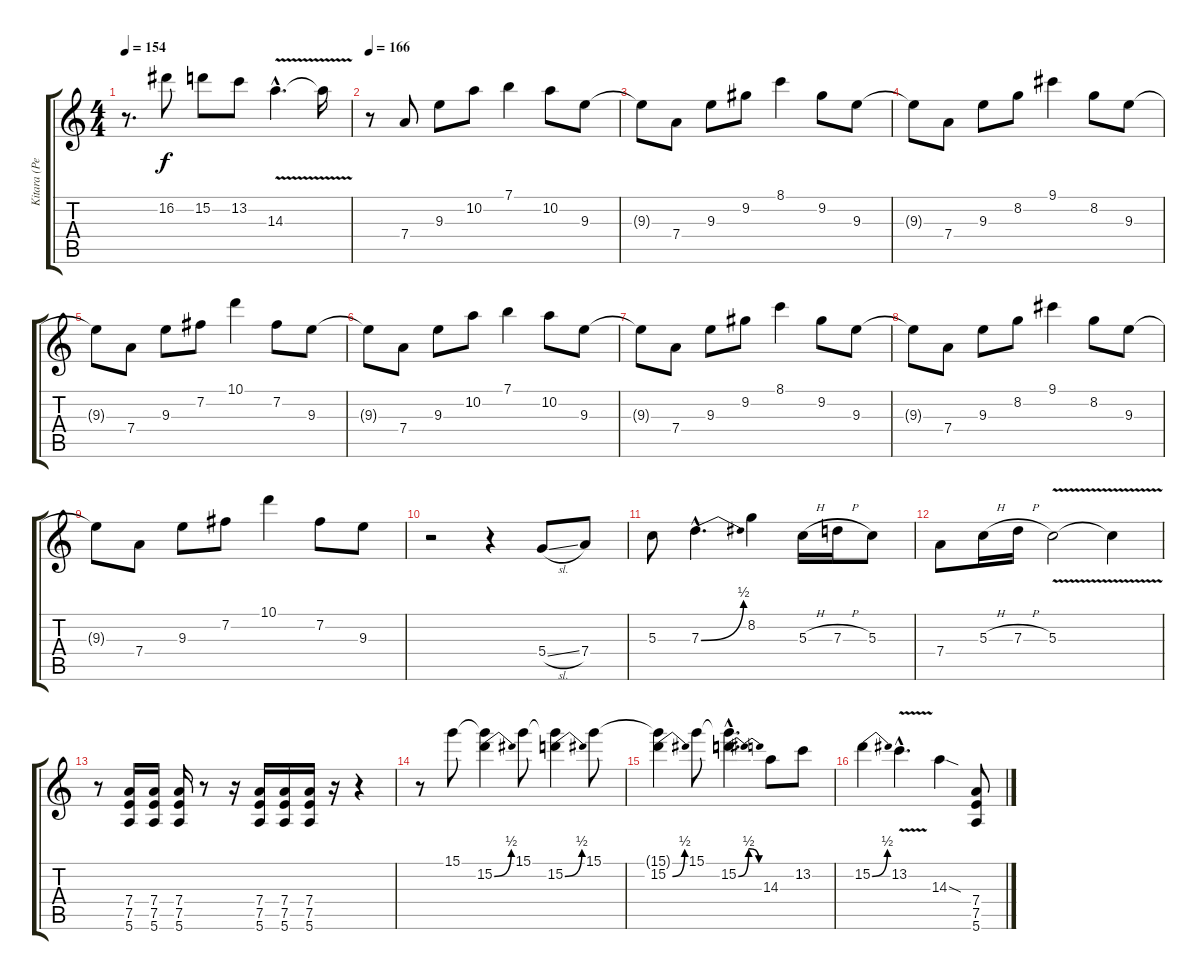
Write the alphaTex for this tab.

\track ("Kitara (Pero)" "Kitara (Pe") {instrument overdrivenguitar}
\staff {score tabs}
\tuning (E4 B3 G3 D3 A2 E2) {hide}
\ts (4 4)
\tempo 154
\clef g2
\ks c
r.8{d dy f} 16.2.8 15.2.8 13.2.8 14.3{v hac}.4{d} 14.3{t}.16 |
\tempo 166
r.8{instrument acousticguitarsteel} 7.4.8 9.3.8 10.2.8 7.1.4 10.2.8 9.3.8 |
9.3{t}.8 7.4.8 9.3.8 9.2.8 8.1.4 9.2.8 9.3.8 |
9.3{t}.8 7.4.8 9.3.8 8.2.8 9.1.4 8.2.8 9.3.8 |
9.3{t}.8 7.4.8 9.3.8 7.2.8 10.1.4 7.2.8 9.3.8 |
9.3{t}.8 7.4.8 9.3.8 10.2.8 7.1.4 10.2.8 9.3.8 |
9.3{t}.8 7.4.8 9.3.8 9.2.8 8.1.4 9.2.8 9.3.8 |
9.3{t}.8 7.4.8 9.3.8 8.2.8 9.1.4 8.2.8 9.3.8 |
9.3{t}.8 7.4.8 9.3.8 7.2.8 10.1.4 7.2.8 9.3.8 |
r.2{instrument overdrivenguitar} r.4 5.4{sl}.8 7.4.8 |
5.3.8 7.3{be (bend 0 0 60 2) hac}.4{d} 8.2.4 5.3{h}.16 7.3{h}.16 5.3.8 |
7.4.8 5.3{h}.16 7.3{h}.16 5.3{v}.2 5.3{t}.4 |
r.8 (7.4 7.5 5.6).16 (7.4 7.5 5.6).16 (7.4 7.5 5.6).16 r.8 r.16 (7.4 7.5 5.6).16 (7.4 7.5 5.6).16 (7.4 7.5 5.6).16 r.16 r.4 |
r.8 15.1.8 (15.1{t} 15.2{be (bend 0 0 60 2)}).4 15.1.8 (15.1{t} 15.2{be (bend 0 0 60 2)}).4 15.1.8 |
(15.1{t} 15.2{be (bend 0 0 60 2)}).4 15.1.8 (15.1{hac t} 15.2{be (bendrelease 0 0 28 2 32 2 60 0) hac}).4{d} 14.3.8 13.2.8 |
15.2{be (bend 0 0 60 2)}.4 13.2{v hac}.4{d} 14.3{sod}.4 (7.4 7.5 5.6).8
